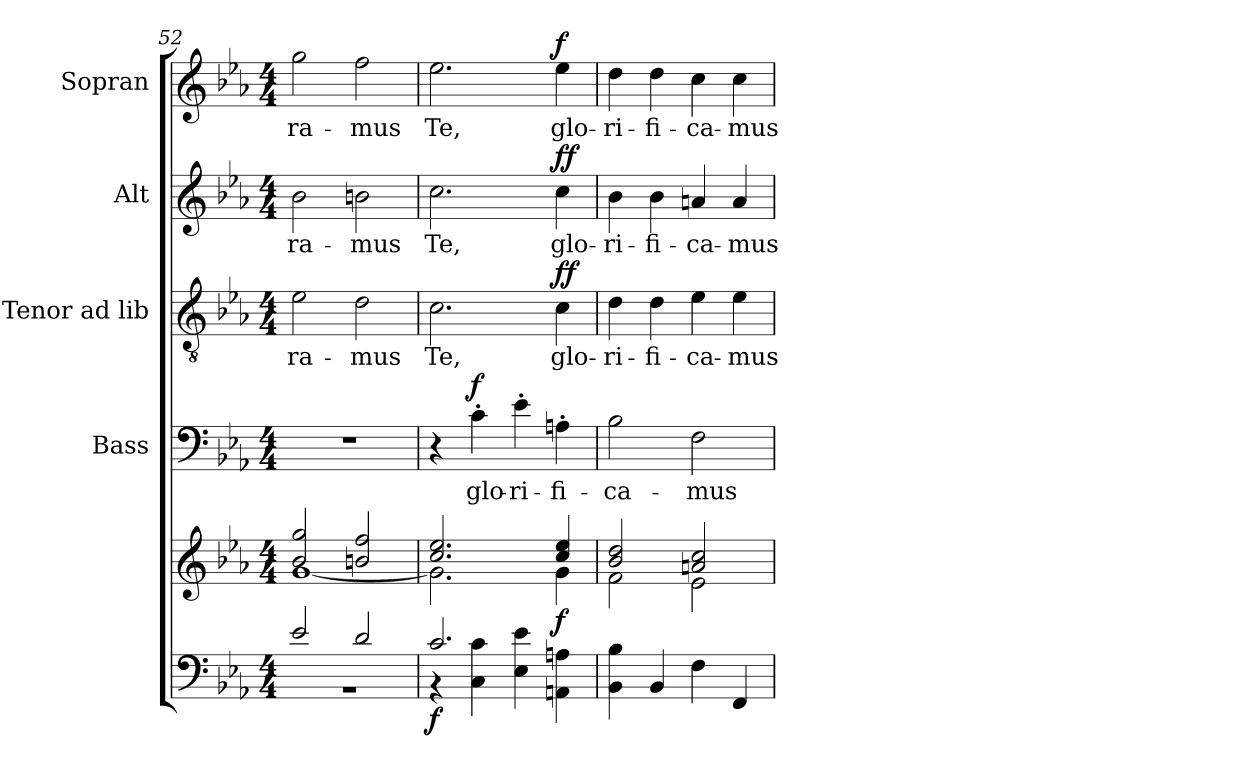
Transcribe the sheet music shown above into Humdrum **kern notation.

**kern	**kern	**dynam	**kern	**text	**dynam	**kern	**text	**dynam	**kern	**text	**dynam	**kern	**text	**dynam
*part5	*part5	*part5	*part4	*part4	*part4	*part3	*part3	*part3	*part2	*part2	*part2	*part1	*part1	*part1
*staff6	*staff5	*staff5/6	*staff4	*staff4	*staff4	*staff3	*staff3	*staff3	*staff2	*staff2	*staff2	*staff1	*staff1	*staff1
*	*	*	*I"Bass	*	*	*I"Tenor ad lib	*	*	*I"Alt	*	*	*I"Sopran	*	*
*	*	*	*I'B	*	*	*I'T	*	*	*I'A	*	*	*I'S	*	*
!!LO:LB:g=z
*clefF4	*clefG2	*	*clefF4	*	*	*clefGv2	*	*	*clefG2	*	*	*clefG2	*	*
*k[b-e-a-]	*k[b-e-a-]	*	*k[b-e-a-]	*	*	*k[b-e-a-]	*	*	*k[b-e-a-]	*	*	*k[b-e-a-]	*	*
*E-:	*E-:	*	*E-:	*	*	*E-:	*	*	*E-:	*	*	*E-:	*	*
*M4/4	*M4/4	*	*M4/4	*	*	*M4/4	*	*	*M4/4	*	*	*M4/4	*	*
=52	=52	=52	=52	=52	=52	=52	=52	=52	=52	=52	=52	=52	=52	=52
*^	*^	*	*	*	*	*	*	*	*	*	*	*	*	*
!	!	!	!	!	!	!	!	!	!LO:LY:b	!	!	!LO:LY:b	!	!	!LO:LY:b	!
2e-/	1rBB	2b-/ 2gg/	[<1g	.	1r	.	.	2e-\	-ra-	.	2b-\	-ra-	.	2gg\	-ra-	.
!	!	!	!	!	!	!	!	!	!LO:LY:b	!	!	!LO:LY:b	!	!	!LO:LY:b	!
2d/	.	2bn/ 2ff/	.	.	.	.	.	2d\	-mus	.	2bn\	-mus	.	2ff\	-mus	.
=53	=53	=53	=53	=53	=53	=53	=53	=53	=53	=53	=53	=53	=53	=53	=53	=53
!	!	!	!	!LO:DY:b=2	!	!	!	!	!LO:LY:b	!	!	!LO:LY:b	!	!	!LO:LY:b	!
2.c/	4rBB	2.cc/ 2.ee-/	2.g\]	f	4r	.	.	2.c\	Te,	.	2.cc\	Te,	.	2.ee-\	Te,	.
!	!	!	!	!	!	!LO:LY:b	!LO:DY:a	!	!	!	!	!	!	!	!	!
.	4C\ 4c\	.	.	.	4c'>\	glo-	f	.	.	.	.	.	.	.	.	.
!	!	!	!	!	!	!LO:LY:b	!	!	!	!	!	!	!	!	!	!
.	4E-\ 4e-\	.	.	.	4e-'>\	-ri-	.	.	.	.	.	.	.	.	.	.
!	!	!	!	!LO:DY:b	!	!LO:LY:b	!	!	!LO:LY:b	!LO:DY:a	!	!LO:LY:b	!LO:DY:a	!	!LO:LY:b	!LO:DY:a
4ryy	4AAn\ 4An\	4cc/ 4ee-/	4g\	f	4An'>\	-fi-	.	4c\	glo-	ff	4cc\	glo-	ff	4ee-\	glo-	f
=54	=54	=54	=54	=54	=54	=54	=54	=54	=54	=54	=54	=54	=54	=54	=54	=54
!	!	!	!	!	!	!LO:LY:b	!	!	!LO:LY:b	!	!	!LO:LY:b	!	!	!LO:LY:b	!
*v	*v	*	*	*	*	*	*	*	*	*	*	*	*	*	*	*
4BB-\ 4B-\	2b-/ 2dd/	2f\	.	2B-\	-ca-	.	4d\	-ri-	.	4b-\	-ri-	.	4dd\	-ri-	.
!	!	!	!	!	!	!	!	!LO:LY:b	!	!	!LO:LY:b	!	!	!LO:LY:b	!
4BB-/	.	.	.	.	.	.	4d\	-fi-	.	4b-\	-fi-	.	4dd\	-fi-	.
!	!	!	!	!	!LO:LY:b	!	!	!LO:LY:b	!	!	!LO:LY:b	!	!	!LO:LY:b	!
4F\	2an/ 2cc/	2e-\	.	2F\	-mus	.	4e-\	-ca-	.	4an/	-ca-	.	4cc\	-ca-	.
!	!	!	!	!	!	!	!	!LO:LY:b	!	!	!LO:LY:b	!	!	!LO:LY:b	!
4FF/	.	.	.	.	.	.	4e-\	-mus	.	4a/	-mus	.	4cc\	-mus	.
*	*v	*v	*	*	*	*	*	*	*	*	*	*	*	*	*
=	=	=	=	=	=	=	=	=	=	=	=	=	=	=
*-	*-	*-	*-	*-	*-	*-	*-	*-	*-	*-	*-	*-	*-	*-
